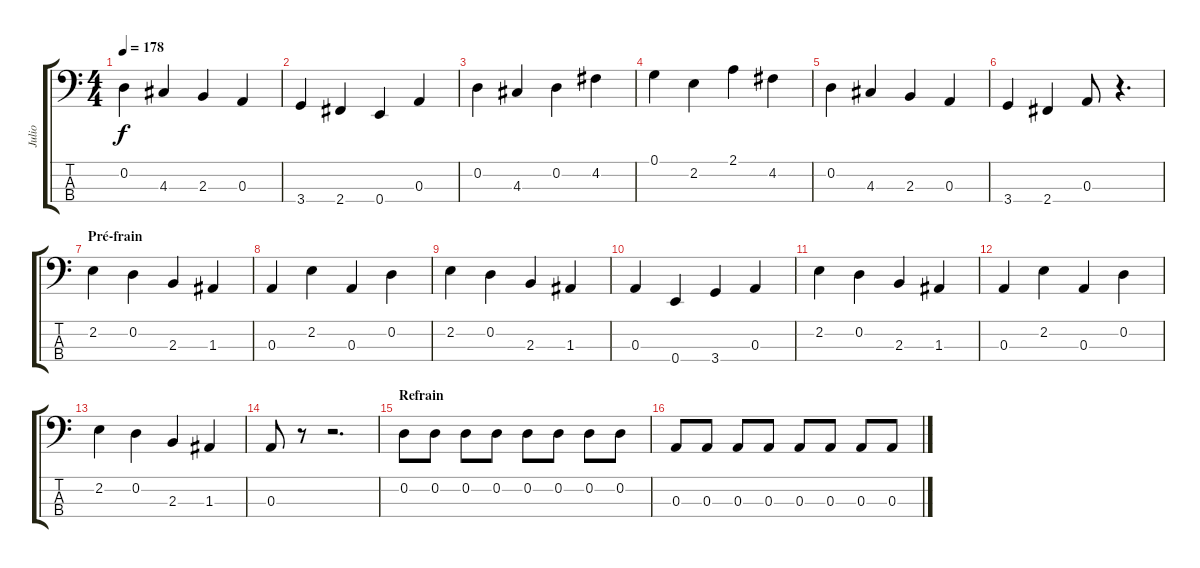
\track ("Julio" "Julio") {instrument electricbassfinger}
\staff {score tabs}
\tuning (G2 D2 A1 E1) {hide}
\ts (4 4)
\tempo 178
\clef f4
\ks c
0.2.4{dy f} 4.3.4 2.3.4 0.3.4 |
3.4.4 2.4.4 0.4.4 0.3.4 |
0.2.4 4.3.4 0.2.4 4.2.4 |
0.1.4 2.2.4 2.1.4 4.2.4 |
0.2.4 4.3.4 2.3.4 0.3.4 |
3.4.4 2.4.4 0.3.8 r.4{d} |
\section ("" "Pré-frain")
2.2.4 0.2.4 2.3.4 1.3.4 |
0.3.4 2.2.4 0.3.4 0.2.4 |
2.2.4 0.2.4 2.3.4 1.3.4 |
0.3.4 0.4.4 3.4.4 0.3.4 |
2.2.4 0.2.4 2.3.4 1.3.4 |
0.3.4 2.2.4 0.3.4 0.2.4 |
2.2.4 0.2.4 2.3.4 1.3.4 |
0.3.8 r.8 r.2{d} |
\section ("" "Refrain")
0.2.8 0.2.8 0.2.8 0.2.8 0.2.8 0.2.8 0.2.8 0.2.8 |
0.3.8 0.3.8 0.3.8 0.3.8 0.3.8 0.3.8 0.3.8 0.3.8
